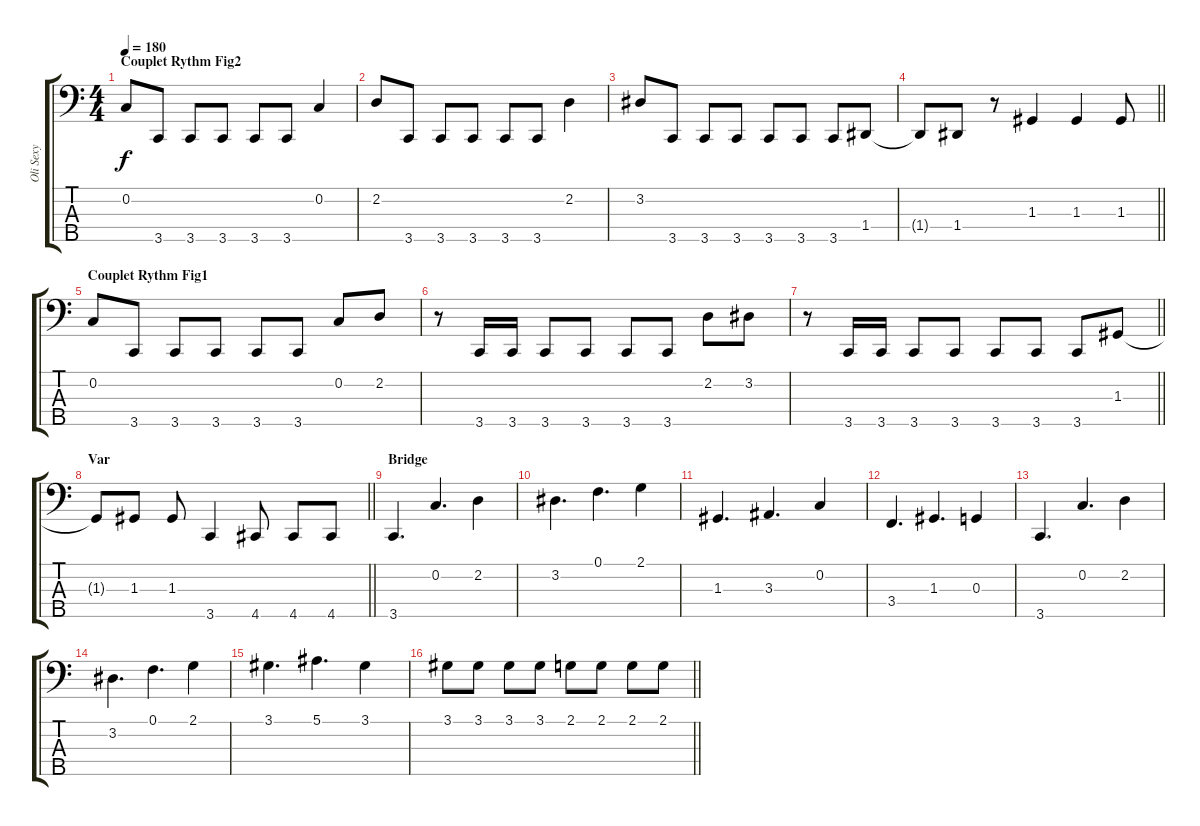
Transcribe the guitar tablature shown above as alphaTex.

\track ("Oli Sexy" "Oli Sexy") {instrument electricbasspick}
\staff {score tabs}
\tuning (F2 C2 G1 D1 A0) {hide}
\ts (4 4)
\section ("" "Couplet Rythm Fig2")
\tempo 180
\clef f4
\ks c
0.2.8{dy f} 3.5.8 3.5.8 3.5.8 3.5.8 3.5.8 0.2.4 |
2.2.8 3.5.8 3.5.8 3.5.8 3.5.8 3.5.8 2.2.4 |
3.2.8 3.5.8 3.5.8 3.5.8 3.5.8 3.5.8 3.5.8 1.4.8 |
\barLineRight lightlight
1.4{t}.8 1.4.8 r.8 1.3.4 1.3.4 1.3.8 |
\section ("" "Couplet Rythm Fig1")
0.2.8 3.5.8 3.5.8 3.5.8 3.5.8 3.5.8 0.2.8 2.2.8 |
r.8 3.5.16 3.5.16 3.5.8 3.5.8 3.5.8 3.5.8 2.2.8 3.2.8 |
\barLineRight lightlight
r.8 3.5.16 3.5.16 3.5.8 3.5.8 3.5.8 3.5.8 3.5.8 1.3.8 |
\section ("" "Var")
\barLineRight lightlight
1.3{t}.8 1.3.8 1.3.8 3.5.4 4.5.8 4.5.8 4.5.8 |
\section ("" "Bridge")
3.5.4{d} 0.2.4{d} 2.2.4 |
3.2.4{d} 0.1.4{d} 2.1.4 |
1.3.4{d} 3.3.4{d} 0.2.4 |
3.4.4{d} 1.3.4{d} 0.3.4 |
3.5.4{d} 0.2.4{d} 2.2.4 |
3.2.4{d} 0.1.4{d} 2.1.4 |
3.1.4{d} 5.1.4{d} 3.1.4 |
\barLineRight lightlight
3.1.8 3.1.8 3.1.8 3.1.8 2.1.8 2.1.8 2.1.8 2.1.8
